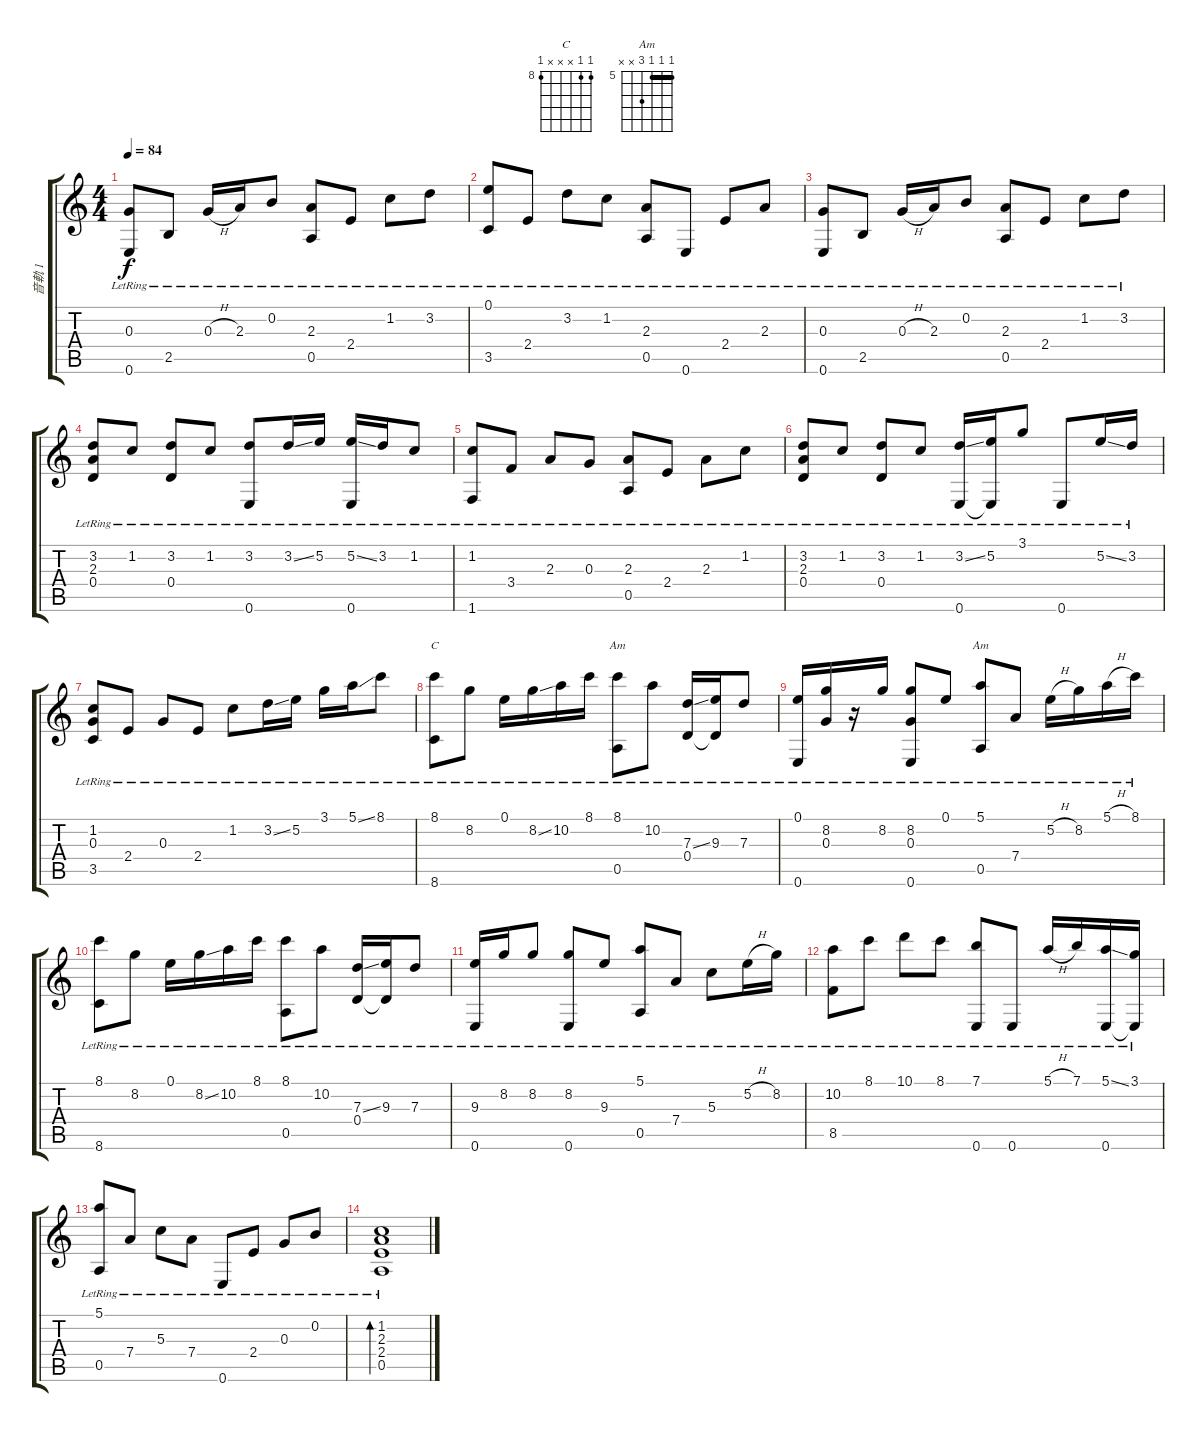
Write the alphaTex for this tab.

\track ("音軌 1" "音軌 1") {instrument acousticguitarsteel}
\staff {score tabs}
\tuning (E4 B3 G3 D3 A2 E2) {hide}
\chord ("C" 8 8 x x x 8) {firstfret 8}
\chord ("Am" 8 10 9 0 x x) {firstfret 8}
\chord ("Am" 5 5 5 7 x x) {firstfret 5 barre 5}
\ts (4 4)
\tempo 84
\clef g2
\ks c
(0.3{lr} 0.6{lr}).8{dy f} 2.5{lr}.8 0.3{h lr}.16 2.3{lr}.16 0.2{lr}.8 (2.3{lr} 0.5{lr}).8 2.4{lr}.8 1.2{lr}.8 3.2{lr}.8 |
(0.1{lr} 3.5{lr}).8 2.4{lr}.8 3.2{lr}.8 1.2{lr}.8 (2.3{lr} 0.5{lr}).8 0.6{lr}.8 2.4{lr}.8 2.3{lr}.8 |
(0.3{lr} 0.6{lr}).8 2.5{lr}.8 0.3{h lr}.16 2.3{lr}.16 0.2{lr}.8 (2.3{lr} 0.5{lr}).8 2.4{lr}.8 1.2{lr}.8 3.2{lr}.8 |
(3.2{lr} 2.3{lr} 0.4{lr}).8 1.2{lr}.8 (3.2{lr} 0.4{lr}).8 1.2{lr}.8 (3.2{lr} 0.6{lr}).8 3.2{ss lr}.16 5.2{lr}.16 (5.2{ss lr} 0.6{lr}).16 3.2{lr}.16 1.2{lr}.8 |
(1.2{lr} 1.6{lr}).8 3.4{lr}.8 2.3{lr}.8 0.3{lr}.8 (2.3{lr} 0.5{lr}).8 2.4{lr}.8 2.3{lr}.8 1.2{lr}.8 |
(3.2{lr} 2.3{lr} 0.4{lr}).8 1.2{lr}.8 (3.2{lr} 0.4{lr}).8 1.2{lr}.8 (3.2{ss lr} 0.6{lr}).16 (5.2{lr} 0.6{t}).16 3.1{lr}.8 0.6{lr}.8 5.2{ss lr}.16 3.2{lr}.16 |
(1.2{lr} 0.3{lr} 3.5{lr}).8 2.4{lr}.8 0.3{lr}.8 2.4{lr}.8 1.2{lr}.8 3.2{ss lr}.16 5.2{lr}.16 3.1{lr}.16 5.1{ss lr}.16 8.1{lr}.8 |
(8.1{lr} 8.6{lr}).8{ch "C"} 8.2{lr}.8 0.1{lr}.16 8.2{ss lr}.16 10.2{lr}.16 8.1{lr}.16 (8.1{lr} 0.5{lr}).8{ch "Am"} 10.2{lr}.8 (7.3{ss lr} 0.4{lr}).16 (9.3{lr} 0.4{t}).16 7.3{lr}.8 |
(0.1{lr} 0.6{lr}).16 (8.2{lr} 0.3{lr}).16 r.16 8.2{lr}.16 (8.2{lr} 0.3{lr} 0.6{lr}).8 0.1{lr}.8 (5.1{lr} 0.5{lr}).8{ch "Am"} 7.4{lr}.8 5.2{h lr}.16 8.2{lr}.16 5.1{h lr}.16 8.1{lr}.16 |
(8.1{lr} 8.6{lr}).8 8.2{lr}.8 0.1{lr}.16 8.2{ss lr}.16 10.2{lr}.16 8.1{lr}.16 (8.1{lr} 0.5{lr}).8 10.2{lr}.8 (7.3{ss lr} 0.4{lr}).16 (9.3{lr} 0.4{t}).16 7.3{lr}.8 |
(9.3{lr} 0.6{lr}).16 8.2{lr}.16 8.2{lr}.8 (8.2{lr} 0.6{lr}).8 9.3{lr}.8 (5.1{lr} 0.5{lr}).8 7.4{lr}.8 5.3{lr}.8 5.2{h lr}.16 8.2{lr}.16 |
(10.2{lr} 8.5{lr}).8 8.1{lr}.8 10.1{lr}.8 8.1{lr}.8 (7.1{lr} 0.6{lr}).8 0.6{lr}.8 5.1{h lr}.16 7.1{lr}.16 (5.1{ss lr} 0.6{lr}).16 (3.1{lr} 0.6{t}).16 |
(5.1{lr} 0.5{lr}).8 7.4{lr}.8 5.3{lr}.8 7.4{lr}.8 0.6{lr}.8 2.4{lr}.8 0.3{lr}.8 0.2{lr}.8 |
(1.2{lr} 2.3{lr} 2.4{lr} 0.5{lr}).1{bd 60}
